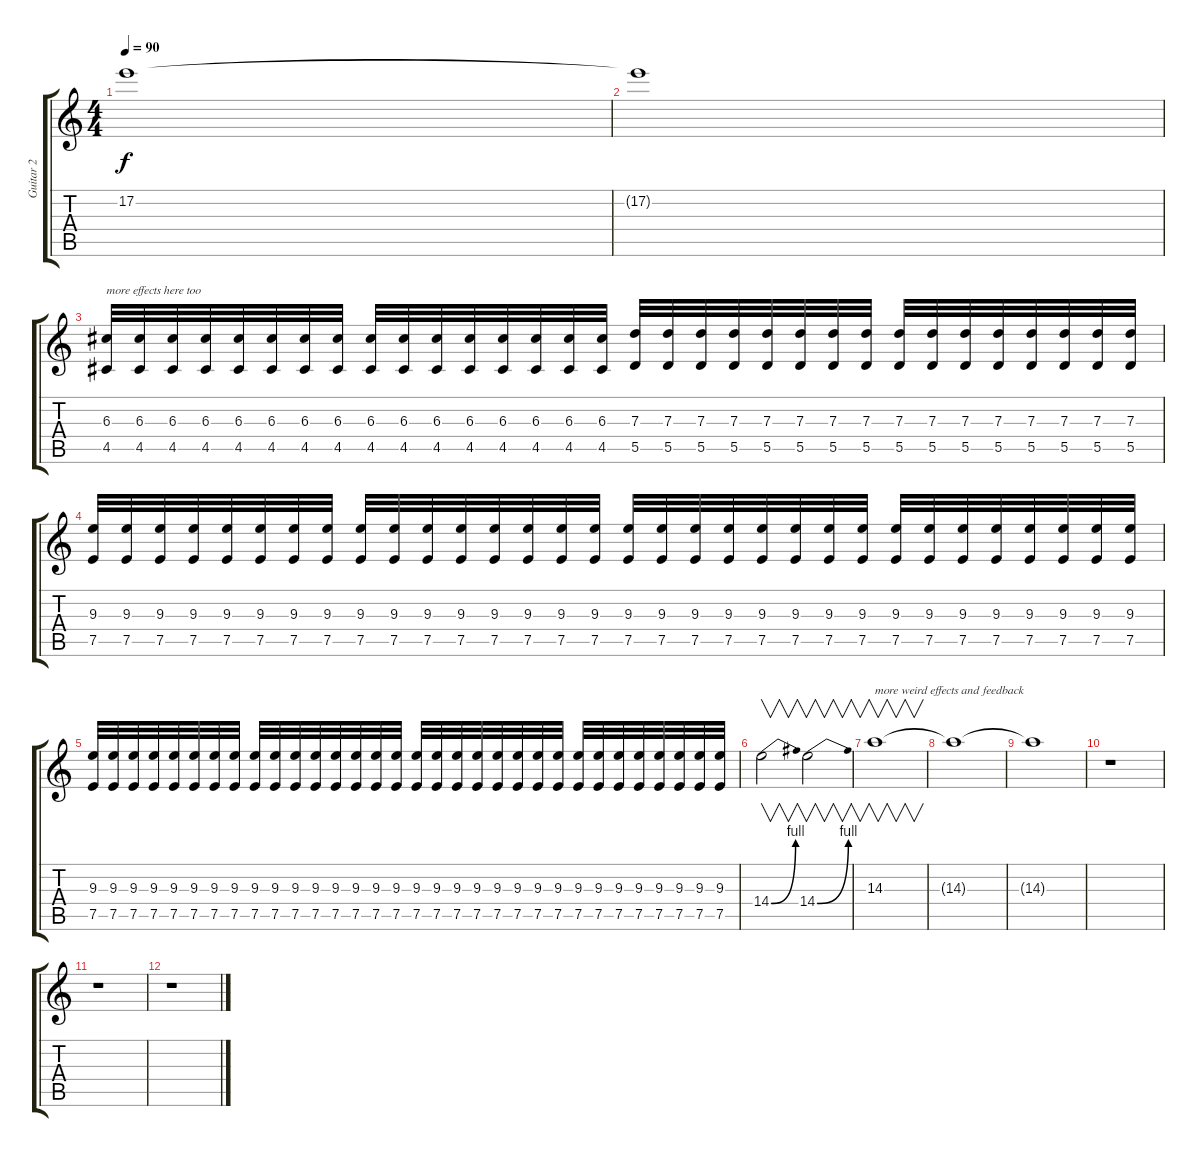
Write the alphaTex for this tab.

\track ("Guitar 2" "Guitar 2") {instrument distortionguitar}
\staff {score tabs}
\tuning (E4 B3 G3 D3 A2 E2) {hide}
\ts (4 4)
\tempo 90
\clef g2
\ks c
17.2{t}.1{dy f} |
17.2{t}.1 |
(6.3 4.5).32{txt "more effects here too"} (6.3 4.5).32 (6.3 4.5).32 (6.3 4.5).32 (6.3 4.5).32 (6.3 4.5).32 (6.3 4.5).32 (6.3 4.5).32 (6.3 4.5).32 (6.3 4.5).32 (6.3 4.5).32 (6.3 4.5).32 (6.3 4.5).32 (6.3 4.5).32 (6.3 4.5).32 (6.3 4.5).32 (7.3 5.5).32 (7.3 5.5).32 (7.3 5.5).32 (7.3 5.5).32 (7.3 5.5).32 (7.3 5.5).32 (7.3 5.5).32 (7.3 5.5).32 (7.3 5.5).32 (7.3 5.5).32 (7.3 5.5).32 (7.3 5.5).32 (7.3 5.5).32 (7.3 5.5).32 (7.3 5.5).32 (7.3 5.5).32 |
(9.3 7.5).32 (9.3 7.5).32 (9.3 7.5).32 (9.3 7.5).32 (9.3 7.5).32 (9.3 7.5).32 (9.3 7.5).32 (9.3 7.5).32 (9.3 7.5).32 (9.3 7.5).32 (9.3 7.5).32 (9.3 7.5).32 (9.3 7.5).32 (9.3 7.5).32 (9.3 7.5).32 (9.3 7.5).32 (9.3 7.5).32 (9.3 7.5).32 (9.3 7.5).32 (9.3 7.5).32 (9.3 7.5).32 (9.3 7.5).32 (9.3 7.5).32 (9.3 7.5).32 (9.3 7.5).32 (9.3 7.5).32 (9.3 7.5).32 (9.3 7.5).32 (9.3 7.5).32 (9.3 7.5).32 (9.3 7.5).32 (9.3 7.5).32 |
(9.3 7.5).32 (9.3 7.5).32 (9.3 7.5).32 (9.3 7.5).32 (9.3 7.5).32 (9.3 7.5).32 (9.3 7.5).32 (9.3 7.5).32 (9.3 7.5).32 (9.3 7.5).32 (9.3 7.5).32 (9.3 7.5).32 (9.3 7.5).32 (9.3 7.5).32 (9.3 7.5).32 (9.3 7.5).32 (9.3 7.5).32 (9.3 7.5).32 (9.3 7.5).32 (9.3 7.5).32 (9.3 7.5).32 (9.3 7.5).32 (9.3 7.5).32 (9.3 7.5).32 (9.3 7.5).32 (9.3 7.5).32 (9.3 7.5).32 (9.3 7.5).32 (9.3 7.5).32 (9.3 7.5).32 (9.3 7.5).32 (9.3 7.5).32 |
14.4{be (bend 0 0 60 4)}.2{v} 14.4{be (bend 0 0 60 4)}.2{v} |
14.3.1{v txt "more weird effects and feedback"} |
14.3{t}.1 |
14.3{t}.1 |
r.1 |
r.1 |
r.1
